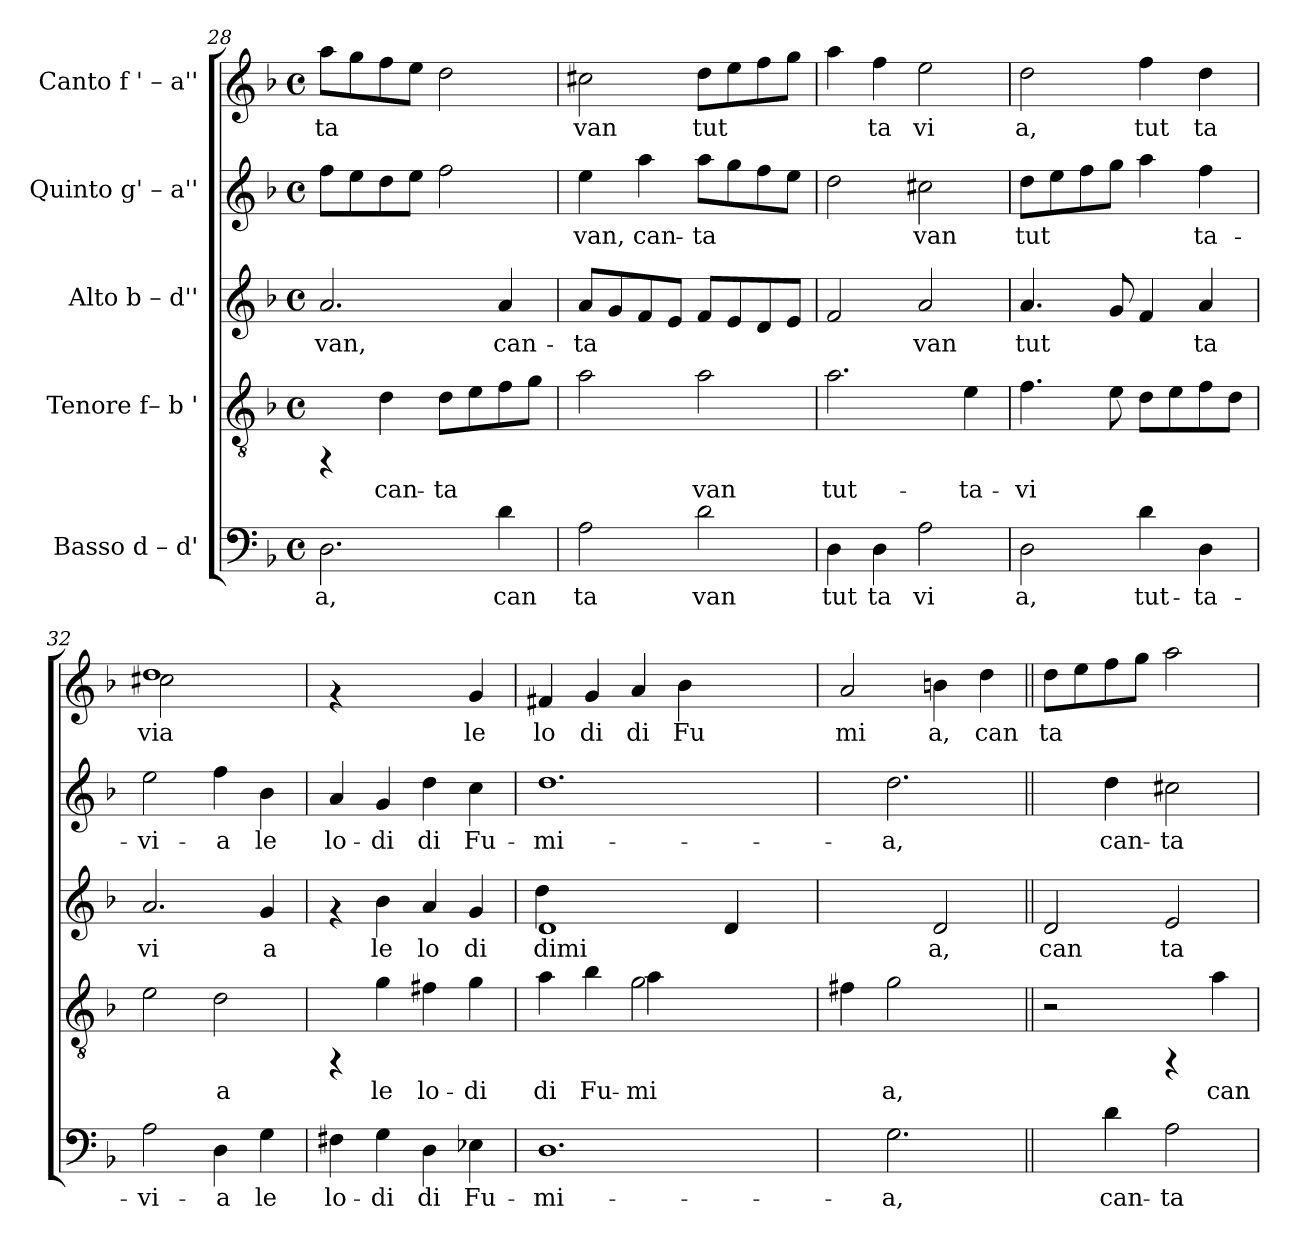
**kern	**text	**kern	**text	**kern	**text	**kern	**text	**kern	**text
*part5	*part5	*part4	*part4	*part3	*part3	*part2	*part2	*part1	*part1
*staff5	*staff5	*staff4	*staff4	*staff3	*staff3	*staff2	*staff2	*staff1	*staff1
*I"Basso  d – d'	*	*I"Tenore  f– b '	*	*I"Alto  b – d''	*	*I"Quinto  g' – a''	*	*I"Canto  f ' – a''	*
*clefF4	*	*clefGv2	*	*clefG2	*	*clefG2	*	*clefG2	*
*k[b-]	*	*k[b-]	*	*k[b-]	*	*k[b-]	*	*k[b-]	*
*F:	*	*F:	*	*F:	*	*F:	*	*F:	*
*M4/4	*	*M4/4	*	*M4/4	*	*M4/4	*	*M4/4	*
*met(c)	*	*met(c)	*	*met(c)	*	*met(c)	*	*met(c)	*
=28	=28	=28	=28	=28	=28	=28	=28	=28	=28
!	!LO:LY:b:rj	!	!	!	!LO:LY:b:rj	!	!LO:LY:b:rj	!	!LO:LY:b:cj
2.D\	a,	4rFF	.	2.a/	-van,	8ff\L	--	8aa\L	ta
!	!	!	!	!	!	!	!LO:LY:b:rj	!	!LO:LY:b:cj
.	.	.	.	.	.	8ee\	--	8gg\	.
!	!	!	!LO:LY:b:rj	!	!	!	!LO:LY:b:rj	!	!LO:LY:b:cj
.	.	4d\	can-	.	.	8dd\	--	8ff\	.
!	!	!	!	!	!	!	!LO:LY:b:rj	!	!LO:LY:b:cj
.	.	.	.	.	.	8ee\J	--	8ee\J	.
!	!	!	!LO:LY:b:rj	!	!	!	!LO:LY:b:rj	!	!LO:LY:b:cj
.	.	8d\L	-ta-	.	.	2ff\	--	2dd\	.
!	!	!	!LO:LY:b:rj	!	!	!	!	!	!
.	.	8e\	--	.	.	.	.	.	.
!	!LO:LY:b:rj	!	!LO:LY:b:rj	!	!LO:LY:b:rj	!	!	!	!
4d\	can	8f\	--	4a/	can-	.	.	.	.
!	!	!	!LO:LY:b:rj	!	!	!	!	!	!
.	.	8g\J	--	.	.	.	.	.	.
=29	=29	=29	=29	=29	=29	=29	=29	=29	=29
!	!LO:LY:b:rj	!	!LO:LY:b:rj	!	!LO:LY:b:rj	!	!LO:LY:b:rj	!	!LO:LY:b:cj
2A\	ta	2a\	--	8a/L	-ta-	4ee\	-van,	2cc#X\	van
!	!	!	!	!	!LO:LY:b:rj	!	!	!	!
.	.	.	.	8g/	--	.	.	.	.
!	!	!	!	!	!LO:LY:b:rj	!	!LO:LY:b:rj	!	!
.	.	.	.	8f/	--	4aa\	can-	.	.
!	!	!	!	!	!LO:LY:b:rj	!	!	!	!
.	.	.	.	8e/J	--	.	.	.	.
!	!LO:LY:b:rj	!	!LO:LY:b:rj	!	!LO:LY:b:rj	!	!LO:LY:b:rj	!	!LO:LY:b:cj
2d\	van	2a\	-van	8f/L	--	8aa\L	-ta-	8dd\L	tut
!	!	!	!	!	!LO:LY:b:rj	!	!LO:LY:b:rj	!	!LO:LY:b:cj
.	.	.	.	8e/	--	8gg\	--	8ee\	.
!	!	!	!	!	!LO:LY:b:rj	!	!LO:LY:b:rj	!	!LO:LY:b:cj
.	.	.	.	8d/	--	8ff\	--	8ff\	.
!	!	!	!	!	!LO:LY:b:rj	!	!LO:LY:b:rj	!	!LO:LY:b:cj
.	.	.	.	8e/J	--	8ee\J	--	8gg\J	.
=30	=30	=30	=30	=30	=30	=30	=30	=30	=30
!	!LO:LY:b:rj	!	!LO:LY:b:rj	!	!LO:LY:b:rj	!	!LO:LY:b:rj	!	!LO:LY:b:cj
4D\	tut	2.a\	tut-	2f/	--	2dd\	--	4aa\	.
!	!LO:LY:b:rj	!	!	!	!	!	!	!	!LO:LY:b:cj
4D\	ta	.	.	.	.	.	.	4ff\	ta
!	!LO:LY:b:rj	!	!	!	!LO:LY:b:rj	!	!LO:LY:b:rj	!	!LO:LY:b:cj
2A\	vi	.	.	2a/	-van	2cc#X\	-van	2ee\	vi
!	!	!	!LO:LY:b:rj	!	!	!	!	!	!
.	.	4e\	-ta-	.	.	.	.	.	.
!!LO:PB:g=z
=31	=31	=31	=31	=31	=31	=31	=31	=31	=31
!	!LO:LY:b:rj	!	!LO:LY:b:rj	!	!LO:LY:b:rj	!	!LO:LY:b:rj	!	!LO:LY:b:cj
2D\	a,	4.f\	-vi-	4.a/	tut	8dd\L	tut-	2dd\	a,
!	!	!	!	!	!	!	!LO:LY:b:rj	!	!
.	.	.	.	.	.	8ee\	--	.	.
!	!	!	!	!	!	!	!LO:LY:b:rj	!	!
.	.	.	.	.	.	8ff\	--	.	.
!	!	!	!LO:LY:b:rj	!	!LO:LY:b:rj	!	!LO:LY:b:rj	!	!
.	.	8e\	--	8g/	.	8gg\J	--	.	.
!	!LO:LY:b:rj	!	!LO:LY:b:rj	!	!LO:LY:b:rj	!	!LO:LY:b:rj	!	!LO:LY:b:cj
4d\	tut-	8d\L	--	4f/	.	4aa\	--	4ff\	tut
!	!	!	!LO:LY:b:rj	!	!	!	!	!	!
.	.	8e\	--	.	.	.	.	.	.
!	!LO:LY:b:rj	!	!LO:LY:b:rj	!	!LO:LY:b:rj	!	!LO:LY:b:rj	!	!LO:LY:b:cj
4D\	-ta-	8f\	--	4a/	ta	4ff\	-ta-	4dd\	ta
!	!	!	!LO:LY:b:rj	!	!	!	!	!	!
.	.	8d\J	--	.	.	.	.	.	.
=32	=32	=32	=32	=32	=32	=32	=32	=32	=32
!	!LO:LY:b:rj	!	!LO:LY:b:rj	!	!LO:LY:b:rj	!	!LO:LY:b:rj	!	!LO:LY:b:cj
*	*	*	*	*	*	*	*	*^	*
2A\	-vi-	2e\	--	2.a/	vi	2ee\	-vi-	1dd	2cc#X\	via
!	!LO:LY:b:rj	!	!LO:LY:b:rj	!	!	!	!LO:LY:b:rj	!	!	!
4D\	-a	2d\	-a	.	.	4ff\	-a	.	2ryy	.
!	!LO:LY:b:rj	!	!	!	!LO:LY:b:rj	!	!LO:LY:b:rj	!	!	!
4G\	le	.	.	4g/	a	4b-\	le	.	.	.
*	*	*	*	*	*	*	*	*v	*v	*
=33	=33	=33	=33	=33	=33	=33	=33	=33	=33
!	!LO:LY:b:rj	!	!	!	!	!	!LO:LY:b:rj	!	!
4F#X\	lo-	4rFF	.	4rf	.	4a/	lo-	4rf	.
!	!LO:LY:b:rj	!	!LO:LY:b:rj	!	!LO:LY:b:rj	!	!LO:LY:b:rj	!	!
4G\	-di	4g\	le	4b-\	le	4g/	-di	2ryy	.
!	!LO:LY:b:rj	!	!LO:LY:b:rj	!	!LO:LY:b:rj	!	!LO:LY:b:rj	!	!
4D\	di	4f#X\	lo-	4a/	lo	4dd\	di	.	.
!	!LO:LY:b:rj	!	!LO:LY:b:rj	!	!LO:LY:b:rj	!	!LO:LY:b:rj	!	!LO:LY:b:cj
4E-X\	Fu-	4g\	-di	4g/	di	4cc\	Fu-	4g/	le
=34	=34	=34	=34	=34	=34	=34	=34	=34	=34
!	!LO:LY:b:rj	!	!LO:LY:b:rj	!	!LO:LY:b:rj	!	!LO:LY:b:rj	!	!LO:LY:b:cj
*	*	*^	*	*^	*	*	*	*	*
1.D	-mi-	4a\	2ryy	di	1d	4dd\	dimi	1.dd	-mi-	4f#X/	lo
!	!	!	!	!LO:LY:b:rj	!	!	!	!	!	!	!LO:LY:b:cj
.	.	4b-\	.	Fu-	.	4ryy	.	.	.	4g/	di
!	!	!	!	!LO:LY:b:rj	!	!	!	!	!	!	!LO:LY:b:cj
.	.	2g\	4a\	-mi-	.	1ryy	.	.	.	4a/	di
!	!	!	!	!	!	!	!	!	!	!	!LO:LY:b:cj
.	.	.	2ryy	.	.	.	.	.	.	4b-\	Fu
!	!	!	!	!	!	!	!LO:LY:b:rj	!	!	!	!
.	.	2ryy	.	.	4d/	.	.	.	.	2ryy	.
.	.	.	4ryy	.	4ryy	.	.	.	.	.	.
*	*	*	*	*	*v	*v	*	*	*	*	*
=35	=35	=35	=35	=35	=35	=35	=35	=35	=35	=35
!	!	!	!	!LO:LY:b:rj	!	!	!	!	!	!LO:LY:b:cj
*	*	*v	*v	*	*	*	*	*	*	*
4ryy	.	4f#X\	--	2ryy	.	4ryy	.	2a/	mi
!	!LO:LY:b:rj	!	!LO:LY:b:rj	!	!	!	!LO:LY:b:rj	!	!
2.G\	-a,	2g\	-a,	.	.	2.dd\	-a,	.	.
!	!	!	!	!	!LO:LY:b:rj	!	!	!	!LO:LY:b:cj
.	.	.	.	2d/	a,	.	.	4bn\	a,
!	!	!	!	!	!	!	!	!	!LO:LY:b:cj
.	.	4ryy	.	.	.	.	.	4dd\	can
=36||	=36||	=36||	=36||	=36||	=36||	=36||	=36||	=36||	=36||
!	!	!	!	!	!LO:LY:b:rj	!	!	!	!LO:LY:b:cj
4ryy	.	2r	.	2d/	can	4ryy	.	8dd\L	ta
!	!	!	!	!	!	!	!	!	!LO:LY:b:cj
.	.	.	.	.	.	.	.	8ee\	.
!	!LO:LY:b:rj	!	!	!	!	!	!LO:LY:b:rj	!	!LO:LY:b:cj
4d\	can-	.	.	.	.	4dd\	can-	8ff\	.
!	!	!	!	!	!	!	!	!	!LO:LY:b:cj
.	.	.	.	.	.	.	.	8gg\J	.
!	!LO:LY:b:rj	!	!	!	!LO:LY:b:rj	!	!LO:LY:b:rj	!	!LO:LY:b:cj
2A\	-ta-	4rFF	.	2e/	ta	2cc#X\	-ta-	2aa\	.
!	!	!	!LO:LY:b:rj	!	!	!	!	!	!
.	.	4a\	can-	.	.	.	.	.	.
=	=	=	=	=	=	=	=	=	=
*-	*-	*-	*-	*-	*-	*-	*-	*-	*-
